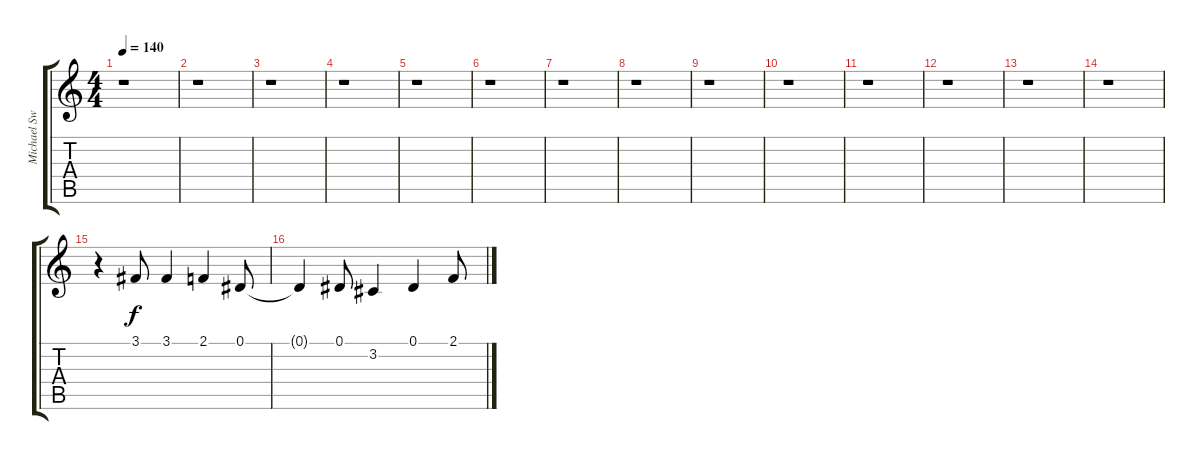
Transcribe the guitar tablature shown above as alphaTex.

\track ("Michael Sweet" "Michael Sw") {instrument fx5brightness}
\staff {score tabs}
\tuning (Eb4 Bb3 Gb3 Db3 Ab2 Eb2) {hide}
\ts (4 4)
\tempo 140
\clef g2
\ks c
r.1{dy f instrument fx5brightness} |
r.1 |
r.1 |
r.1 |
r.1 |
r.1 |
r.1 |
r.1 |
r.1 |
r.1 |
r.1 |
r.1 |
r.1 |
r.1 |
r.4 3.1.8 3.1.4 2.1.4 0.1.8 |
0.1{t}.4 0.1.8 3.2.4 0.1.4 2.1.8
